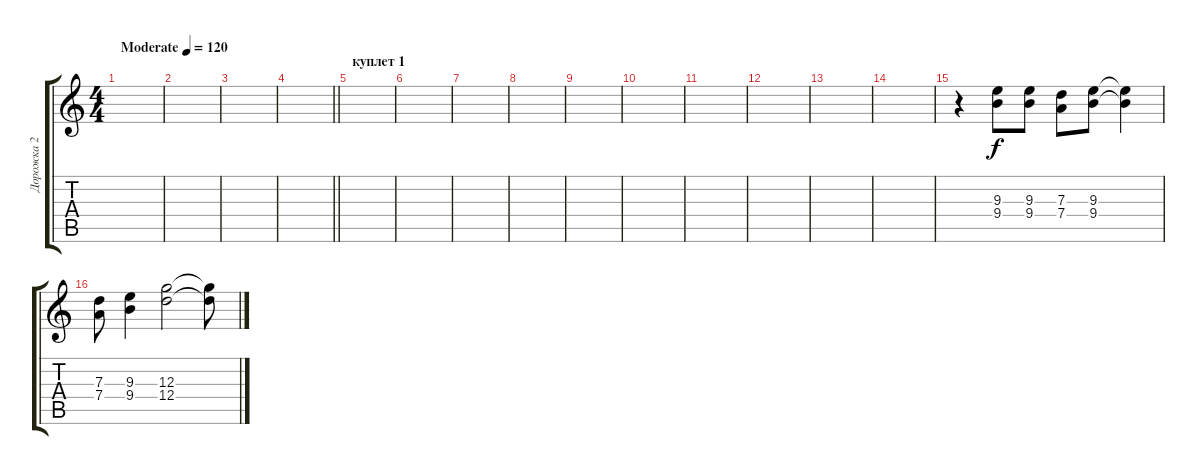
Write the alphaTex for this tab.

\track ("Дорожка 2" "Дорожка 2") {instrument overdrivenguitar}
\staff {score tabs}
\tuning (E4 B3 G3 D3 A2 E2) {hide}
\ts (4 4)
\tempo (120 "Moderate")
\clef g2
\ks c
|
|
|
\barLineRight lightlight
|
\section ("" "куплет 1")
|
|
|
|
|
|
|
|
|
|
r.4 (9.3 9.4).8 (9.3 9.4).8 (7.3 7.4).8 (9.3 9.4).8 (9.3{t} 9.4{t}).4 |
(7.3 7.4).8 (9.3 9.4).4 (12.3 12.4).2 (12.3{t} 12.4{t}).8
